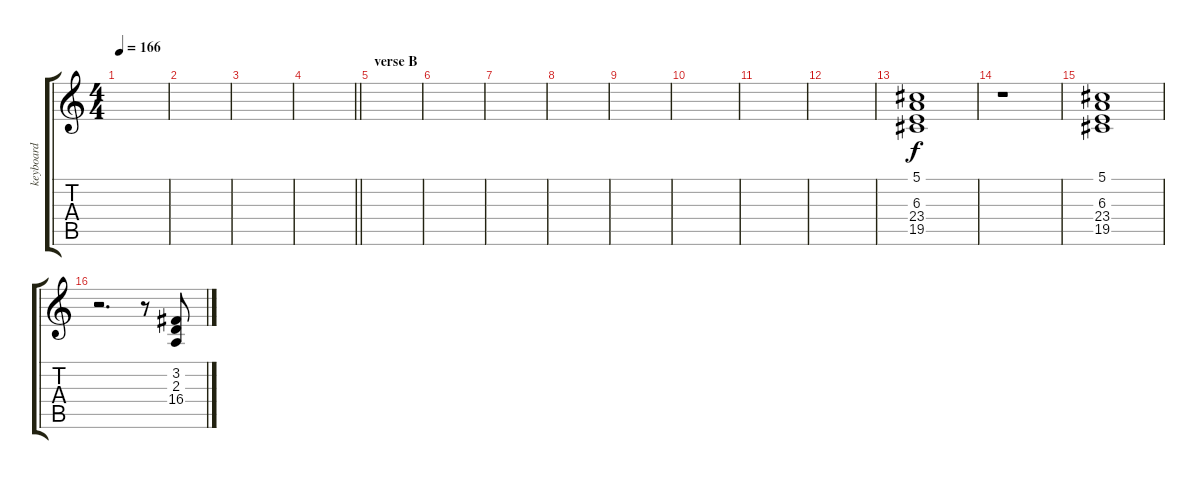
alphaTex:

\track ("keyboard" "keyboard") {instrument synthvoice}
\staff {score tabs}
\tuning (E4 B3 G3 D3 A2 E2) {hide}
\ts (4 4)
\tempo 166
\clef g2
\ks c
|
|
|
\barLineRight lightlight
|
\section ("" "verse B")
|
|
|
|
|
|
|
|
(5.1 6.3 23.4 19.5).1 |
r.1 |
(5.1 6.3 23.4 19.5).1 |
r.2{d} r.8 (3.2 2.3 16.4).8
